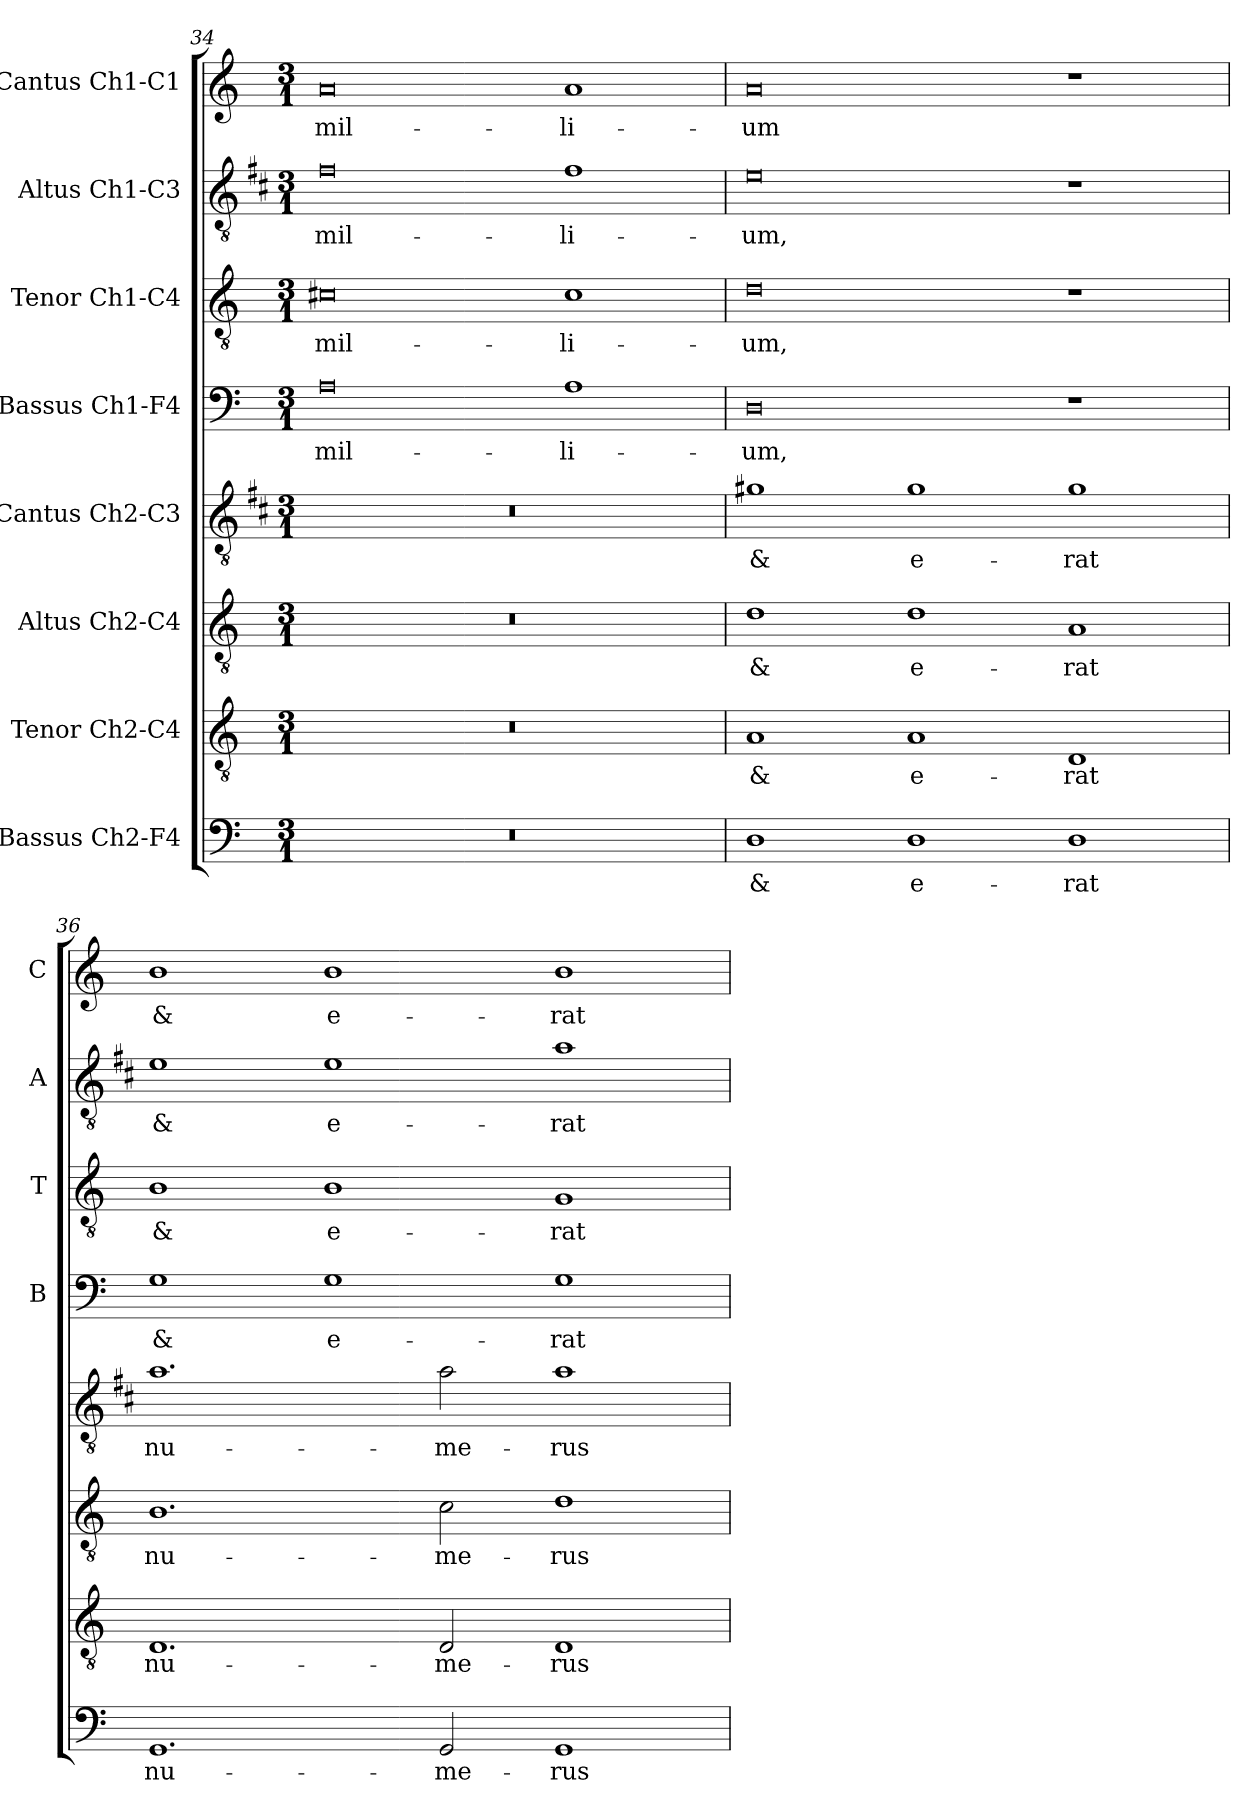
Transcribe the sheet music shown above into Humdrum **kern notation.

**kern	**text	**kern	**text	**kern	**text	**kern	**text	**kern	**text	**kern	**text	**kern	**text	**kern	**text
*part8	*part8	*part7	*part7	*part6	*part6	*part5	*part5	*part4	*part4	*part3	*part3	*part2	*part2	*part1	*part1
*staff8	*staff8	*staff7	*staff7	*staff6	*staff6	*staff5	*staff5	*staff4	*staff4	*staff3	*staff3	*staff2	*staff2	*staff1	*staff1
*I"Bassus Ch2-F4	*	*I"Tenor Ch2-C4	*	*I"Altus Ch2-C4	*	*I"Cantus Ch2-C3	*	*I"Bassus Ch1-F4	*	*I"Tenor Ch1-C4	*	*I"Altus Ch1-C3	*	*I"Cantus Ch1-C1	*
*	*	*	*	*	*	*	*	*I'B	*	*I'T	*	*I'A	*	*I'C	*
*clefF4	*	*clefGv2	*	*clefGv2	*	*clefGv2	*	*clefF4	*	*clefGv2	*	*clefGv2	*	*clefG2	*
*	*	*	*	*	*	*ITrd1c2	*	*	*	*	*	*ITrd1c2	*	*	*
*k[]	*	*k[]	*	*k[]	*	*k[]	*	*k[]	*	*k[]	*	*k[]	*	*k[]	*
*M3/1	*	*M3/1	*	*M3/1	*	*M3/1	*	*M3/1	*	*M3/1	*	*M3/1	*	*M3/1	*
=34	=34	=34	=34	=34	=34	=34	=34	=34	=34	=34	=34	=34	=34	=34	=34
!	!	!	!	!	!	!	!	!	!LO:LY:b	!	!LO:LY:b	!	!LO:LY:b	!	!LO:LY:b
0.r	.	0.r	.	0.r	.	0.r	.	0A	mil-	0c#X	mil-	0e	mil-	0a	mil-
!	!	!	!	!	!	!	!	!	!LO:LY:b	!	!LO:LY:b	!	!LO:LY:b	!	!LO:LY:b
.	.	.	.	.	.	.	.	1A	-li-	1c#	-li-	1e	-li-	1a	-li-
=35	=35	=35	=35	=35	=35	=35	=35	=35	=35	=35	=35	=35	=35	=35	=35
!	!LO:LY:b	!	!LO:LY:b	!	!LO:LY:b	!	!LO:LY:b	!	!LO:LY:b	!	!LO:LY:b	!	!LO:LY:b	!	!LO:LY:b
1D	&	1A	&	1d	&	1f#X	&	0D	-um,	0d	-um,	0d	-um,	0a	-um
!	!LO:LY:b	!	!LO:LY:b	!	!LO:LY:b	!	!LO:LY:b	!	!	!	!	!	!	!	!
1D	e-	1A	e-	1d	e-	1f#	e-	.	.	.	.	.	.	.	.
!	!LO:LY:b	!	!LO:LY:b	!	!LO:LY:b	!	!LO:LY:b	!	!	!	!	!	!	!	!
1D	-rat	1D	-rat	1A	-rat	1f#	-rat	1r	.	1r	.	1r	.	1r	.
=36	=36	=36	=36	=36	=36	=36	=36	=36	=36	=36	=36	=36	=36	=36	=36
!	!LO:LY:b	!	!LO:LY:b	!	!LO:LY:b	!	!LO:LY:b	!	!LO:LY:b	!	!LO:LY:b	!	!LO:LY:b	!	!LO:LY:b
1.GG	nu-	1.D	nu-	1.B	nu-	1.g	nu-	1G	&	1B	&	1d	&	1b	&
!	!	!	!	!	!	!	!	!	!LO:LY:b	!	!LO:LY:b	!	!LO:LY:b	!	!LO:LY:b
.	.	.	.	.	.	.	.	1G	e-	1B	e-	1d	e-	1b	e-
!	!LO:LY:b	!	!LO:LY:b	!	!LO:LY:b	!	!LO:LY:b	!	!	!	!	!	!	!	!
2GG/	-me-	2D/	-me-	2c\	-me-	2g\	-me-	.	.	.	.	.	.	.	.
!	!LO:LY:b	!	!LO:LY:b	!	!LO:LY:b	!	!LO:LY:b	!	!LO:LY:b	!	!LO:LY:b	!	!LO:LY:b	!	!LO:LY:b
1GG	-rus	1D	-rus	1d	-rus	1g	-rus	1G	-rat	1G	-rat	1g	-rat	1b	-rat
=	=	=	=	=	=	=	=	=	=	=	=	=	=	=	=
*-	*-	*-	*-	*-	*-	*-	*-	*-	*-	*-	*-	*-	*-	*-	*-
